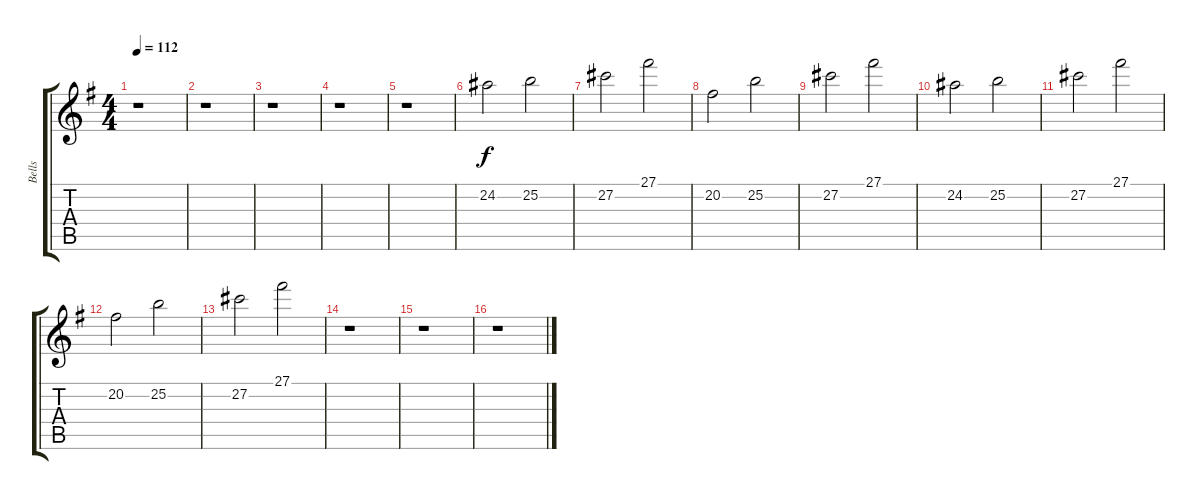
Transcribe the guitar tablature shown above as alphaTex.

\track ("Bells" "Bells") {instrument glockenspiel}
\staff {score tabs}
\tuning (Eb4 Bb3 Gb3 Db3 Ab2 Eb2) {hide}
\ts (4 4)
\tempo 112
\clef g2
\ks g
r.1{dy f} |
r.1 |
r.1 |
r.1 |
r.1 |
24.2.2 25.2.2 |
27.2.2 27.1.2 |
20.2.2 25.2.2 |
27.2.2 27.1.2 |
24.2.2 25.2.2 |
27.2.2 27.1.2 |
20.2.2 25.2.2 |
27.2.2 27.1.2 |
r.1 |
r.1 |
r.1
